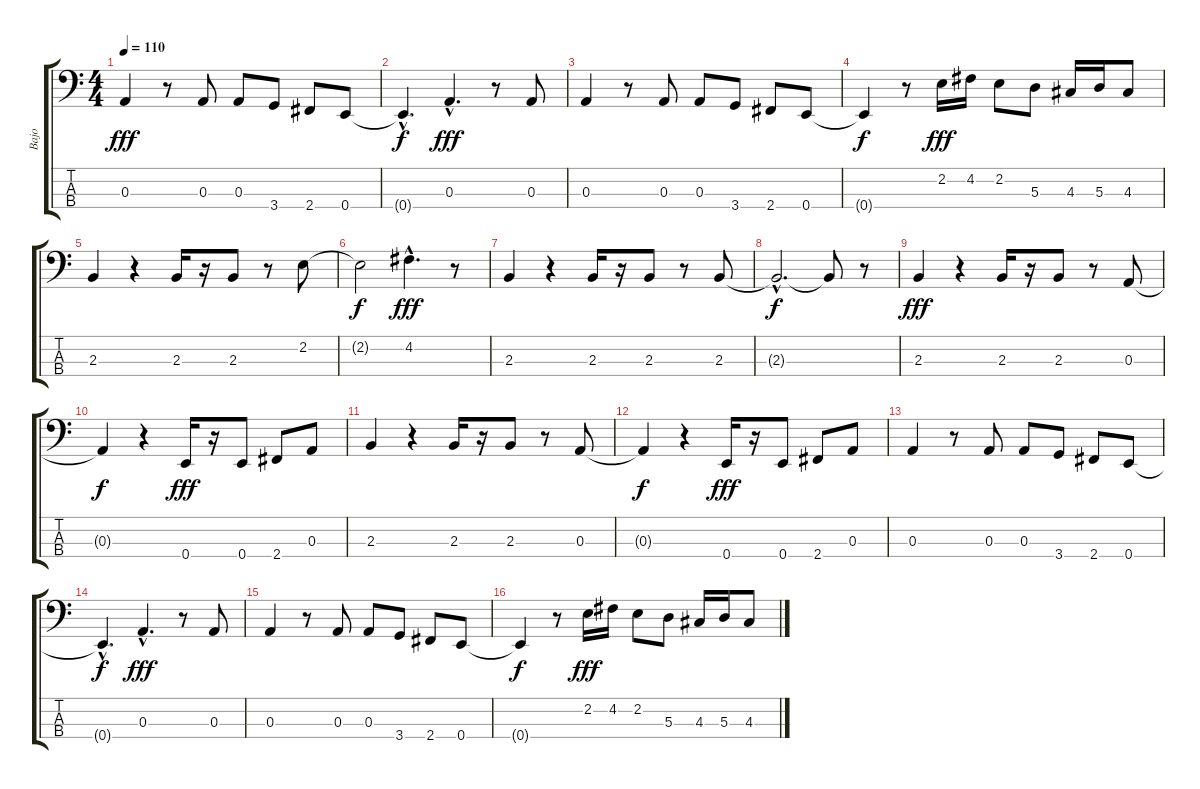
\track ("Bajo" "Bajo") {instrument electricbasspick}
\staff {score tabs}
\tuning (G2 D2 A1 E1) {hide}
\ts (4 4)
\tempo 110
\clef f4
\ks c
0.3.4{dy fff} r.8 0.3.8 0.3.8 3.4.8 2.4.8 0.4.8 |
0.4{hac t}.4{d dy f} 0.3{hac}.4{d dy fff} r.8 0.3.8 |
0.3.4 r.8 0.3.8 0.3.8 3.4.8 2.4.8 0.4.8 |
0.4{t}.4{dy f} r.8 2.2.16{dy fff} 4.2.16 2.2.8 5.3.8 4.3.16 5.3.16 4.3.8 |
2.3.4 r.4 2.3.16 r.16 2.3.8 r.8 2.2.8 |
2.2{t}.2{dy f} 4.2{hac}.4{d dy fff} r.8 |
2.3.4 r.4 2.3.16 r.16 2.3.8 r.8 2.3.8 |
2.3{hac t}.2{d dy f} 2.3{t}.8 r.8 |
2.3.4{dy fff} r.4 2.3.16 r.16 2.3.8 r.8 0.3.8 |
0.3{t}.4{dy f} r.4 0.4.16{dy fff} r.16 0.4.8 2.4.8 0.3.8 |
2.3.4 r.4 2.3.16 r.16 2.3.8 r.8 0.3.8 |
0.3{t}.4{dy f} r.4 0.4.16{dy fff} r.16 0.4.8 2.4.8 0.3.8 |
0.3.4 r.8 0.3.8 0.3.8 3.4.8 2.4.8 0.4.8 |
0.4{hac t}.4{d dy f} 0.3{hac}.4{d dy fff} r.8 0.3.8 |
0.3.4 r.8 0.3.8 0.3.8 3.4.8 2.4.8 0.4.8 |
0.4{t}.4{dy f} r.8 2.2.16{dy fff} 4.2.16 2.2.8 5.3.8 4.3.16 5.3.16 4.3.8
